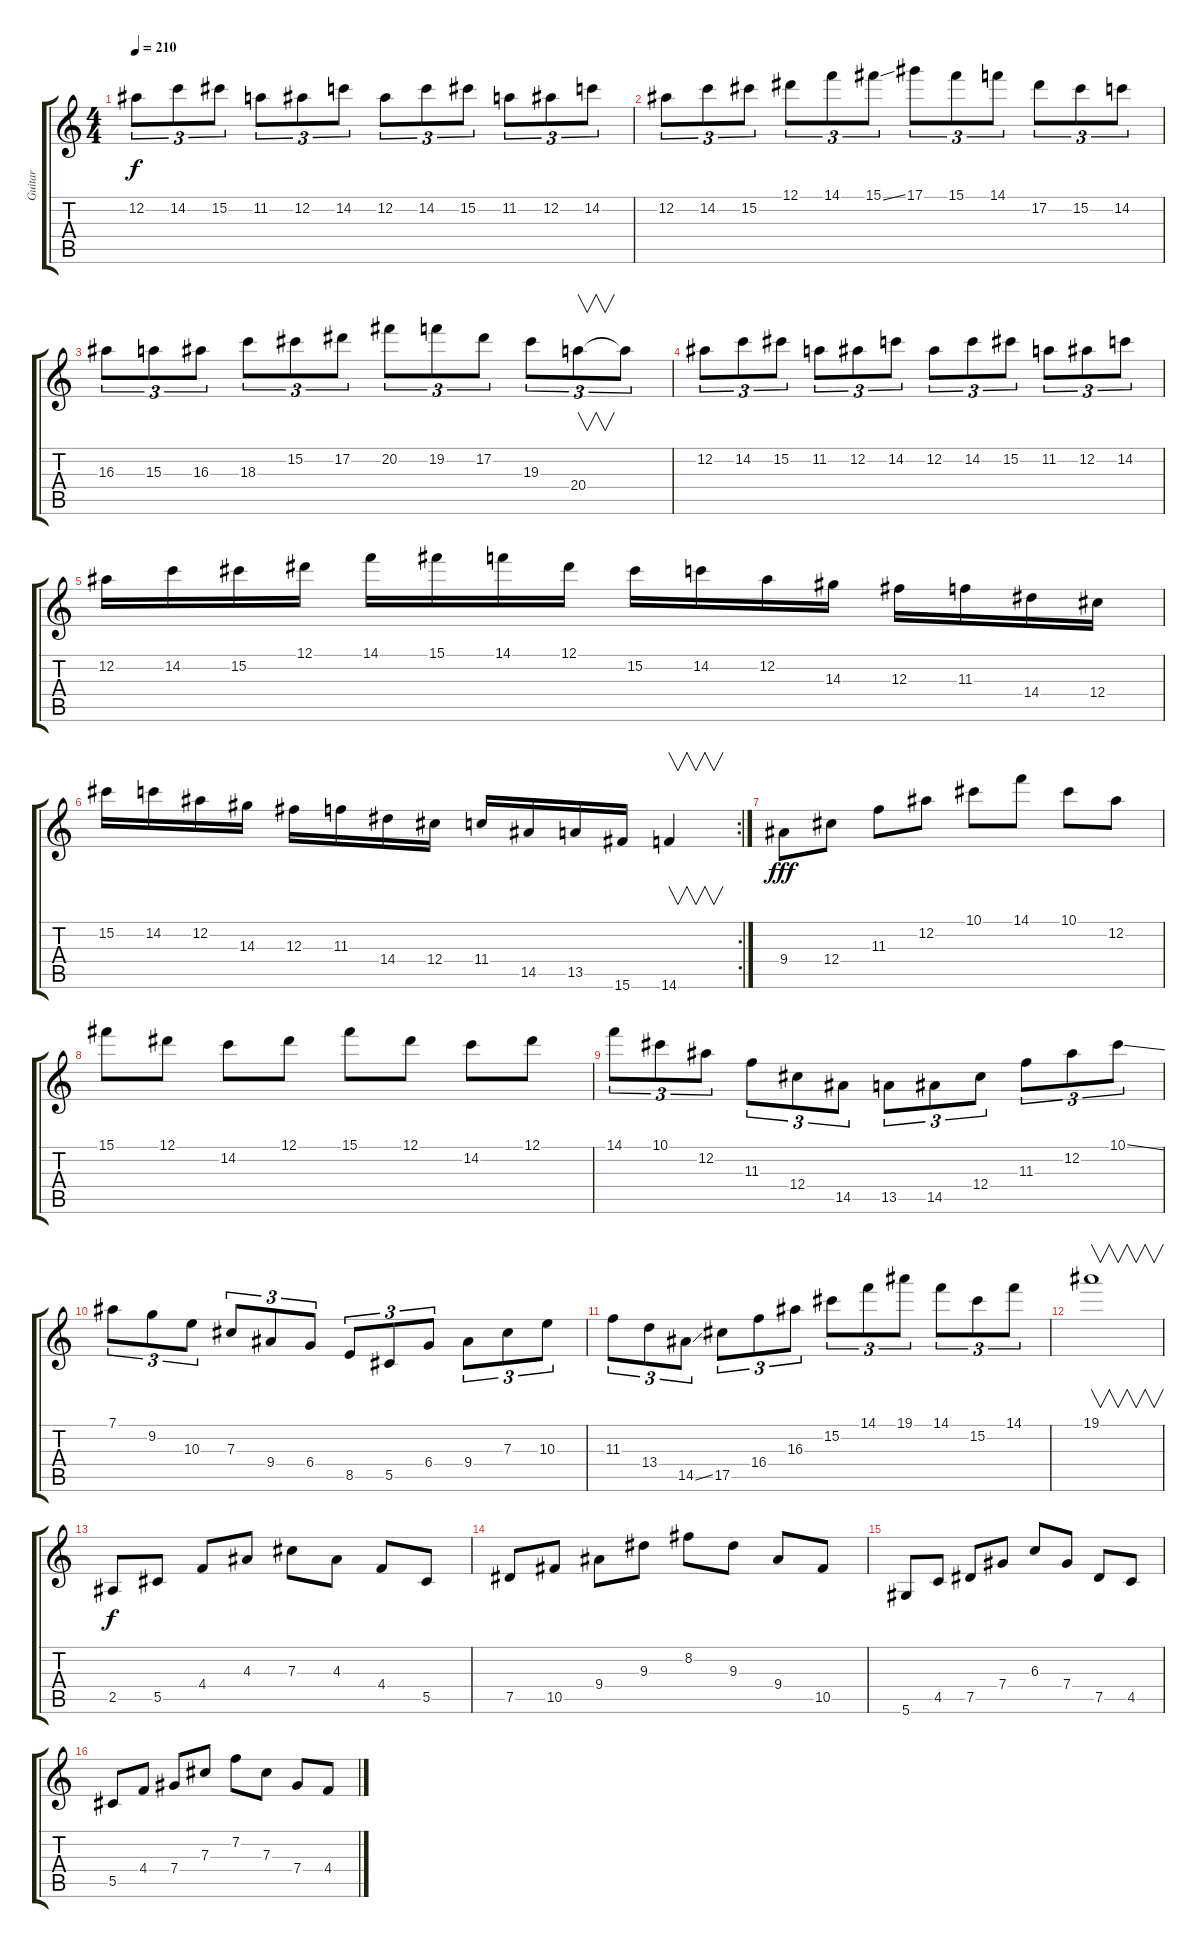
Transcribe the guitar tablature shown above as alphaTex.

\track ("Guitar" "Guitar") {instrument distortionguitar}
\staff {score tabs}
\tuning (Eb4 Bb3 Gb3 Db3 Ab2 Eb2) {hide}
\ts (4 4)
\tempo 210
\clef g2
\ks c
12.2.8{tu (3 2) dy f instrument distortionguitar} 14.2.8{tu (3 2)} 15.2.8{tu (3 2)} 11.2.8{tu (3 2)} 12.2.8{tu (3 2)} 14.2.8{tu (3 2)} 12.2.8{tu (3 2)} 14.2.8{tu (3 2)} 15.2.8{tu (3 2)} 11.2.8{tu (3 2)} 12.2.8{tu (3 2)} 14.2.8{tu (3 2)} |
12.2.8{tu (3 2)} 14.2.8{tu (3 2)} 15.2.8{tu (3 2)} 12.1.8{tu (3 2)} 14.1.8{tu (3 2)} 15.1{ss}.8{tu (3 2)} 17.1.8{tu (3 2)} 15.1.8{tu (3 2)} 14.1.8{tu (3 2)} 17.2.8{tu (3 2)} 15.2.8{tu (3 2)} 14.2.8{tu (3 2)} |
16.3.8{tu (3 2)} 15.3.8{tu (3 2)} 16.3.8{tu (3 2)} 18.3.8{tu (3 2)} 15.2.8{tu (3 2)} 17.2.8{tu (3 2)} 20.2.8{tu (3 2)} 19.2.8{tu (3 2)} 17.2.8{tu (3 2)} 19.3.8{tu (3 2)} 20.4.8{v tu (3 2)} 20.4{t}.8{tu (3 2)} |
12.2.8{tu (3 2)} 14.2.8{tu (3 2)} 15.2.8{tu (3 2)} 11.2.8{tu (3 2)} 12.2.8{tu (3 2)} 14.2.8{tu (3 2)} 12.2.8{tu (3 2)} 14.2.8{tu (3 2)} 15.2.8{tu (3 2)} 11.2.8{tu (3 2)} 12.2.8{tu (3 2)} 14.2.8{tu (3 2)} |
12.2.16 14.2.16 15.2.16 12.1.16 14.1.16 15.1.16 14.1.16 12.1.16 15.2.16 14.2.16 12.2.16 14.3.16 12.3.16 11.3.16 14.4.16 12.4.16 |
\rc 2
15.2.16 14.2.16 12.2.16 14.3.16 12.3.16 11.3.16 14.4.16 12.4.16 11.4.16 14.5.16 13.5.16 15.6.16 14.6.4{v} |
9.4.8{dy fff} 12.4.8 11.3.8 12.2.8 10.1.8 14.1.8 10.1.8 12.2.8 |
15.1.8 12.1.8 14.2.8 12.1.8 15.1.8 12.1.8 14.2.8 12.1.8 |
14.1.8{tu (3 2)} 10.1.8{tu (3 2)} 12.2.8{tu (3 2)} 11.3.8{tu (3 2)} 12.4.8{tu (3 2)} 14.5.8{tu (3 2)} 13.5.8{tu (3 2)} 14.5.8{tu (3 2)} 12.4.8{tu (3 2)} 11.3.8{tu (3 2)} 12.2.8{tu (3 2)} 10.1{ss}.8{tu (3 2)} |
7.1.8{tu (3 2)} 9.2.8{tu (3 2)} 10.3.8{tu (3 2)} 7.3.8{tu (3 2)} 9.4.8{tu (3 2)} 6.4.8{tu (3 2)} 8.5.8{tu (3 2)} 5.5.8{tu (3 2)} 6.4.8{tu (3 2)} 9.4.8{tu (3 2)} 7.3.8{tu (3 2)} 10.3.8{tu (3 2)} |
11.3.8{tu (3 2)} 13.4.8{tu (3 2)} 14.5{ss}.8{tu (3 2)} 17.5.8{tu (3 2)} 16.4.8{tu (3 2)} 16.3.8{tu (3 2)} 15.2.8{tu (3 2)} 14.1.8{tu (3 2)} 19.1.8{tu (3 2)} 14.1.8{tu (3 2)} 15.2.8{tu (3 2)} 14.1.8{tu (3 2)} |
19.1.1{v} |
2.5.8{dy f} 5.5.8 4.4.8 4.3.8 7.3.8 4.3.8 4.4.8 5.5.8 |
7.5.8 10.5.8 9.4.8 9.3.8 8.2.8 9.3.8 9.4.8 10.5.8 |
5.6.8 4.5.8 7.5.8 7.4.8 6.3.8 7.4.8 7.5.8 4.5.8 |
5.5.8 4.4.8 7.4.8 7.3.8 7.2.8 7.3.8 7.4.8 4.4.8
